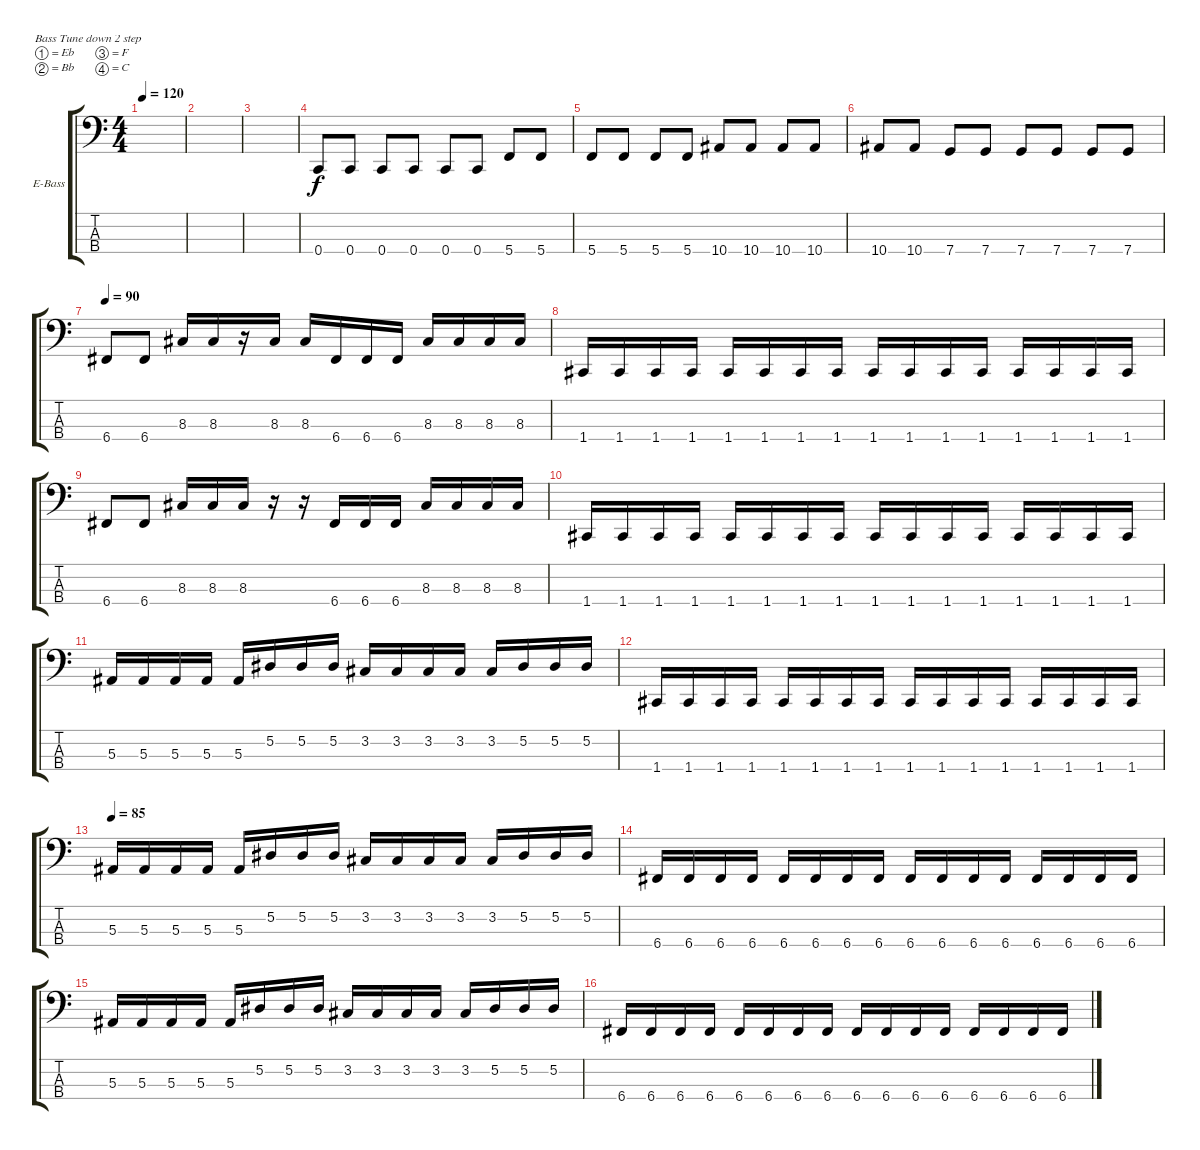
\defaultSystemsLayout 4
\bracketExtendMode groupsimilarinstruments
\firstSystemTrackNameOrientation horizontal
\otherSystemsTrackNameOrientation horizontal
\track ("Electric Bass" "E-Bass") {instrument electricbassfinger}
\staff {score tabs}
\tuning (Eb2 Bb1 F1 C1)
\ts (4 4)
\tempo 120
\clef f4
\ks c
|
|
|
0.4.8 0.4.8 0.4.8 0.4.8 0.4.8 0.4.8 5.4.8 5.4.8 |
5.4.8 5.4.8 5.4.8 5.4.8 10.4.8 10.4.8 10.4.8 10.4.8 |
10.4.8 10.4.8 7.4.8 7.4.8 7.4.8 7.4.8 7.4.8 7.4.8 |
\tempo 90
6.4.8{dy f} 6.4.8 8.3.16 8.3.16 r.16 8.3.16 8.3.16 6.4.16 6.4.16 6.4.16 8.3.16 8.3.16 8.3.16 8.3.16 |
1.4.16 1.4.16 1.4.16 1.4.16 1.4.16 1.4.16 1.4.16 1.4.16 1.4.16 1.4.16 1.4.16 1.4.16 1.4.16 1.4.16 1.4.16 1.4.16 |
6.4.8 6.4.8 8.3.16 8.3.16 8.3.16 r.16 r.16 6.4.16 6.4.16 6.4.16 8.3.16 8.3.16 8.3.16 8.3.16 |
1.4.16 1.4.16 1.4.16 1.4.16 1.4.16 1.4.16 1.4.16 1.4.16 1.4.16 1.4.16 1.4.16 1.4.16 1.4.16 1.4.16 1.4.16 1.4.16 |
5.3.16 5.3.16 5.3.16 5.3.16 5.3.16 5.2.16 5.2.16 5.2.16 3.2.16 3.2.16 3.2.16 3.2.16 3.2.16 5.2.16 5.2.16 5.2.16 |
1.4.16 1.4.16 1.4.16 1.4.16 1.4.16 1.4.16 1.4.16 1.4.16 1.4.16 1.4.16 1.4.16 1.4.16 1.4.16 1.4.16 1.4.16 1.4.16 |
\tempo 85
5.3.16 5.3.16 5.3.16 5.3.16 5.3.16 5.2.16 5.2.16 5.2.16 3.2.16 3.2.16 3.2.16 3.2.16 3.2.16 5.2.16 5.2.16 5.2.16 |
6.4.16 6.4.16 6.4.16 6.4.16 6.4.16 6.4.16 6.4.16 6.4.16 6.4.16 6.4.16 6.4.16 6.4.16 6.4.16 6.4.16 6.4.16 6.4.16 |
5.3.16 5.3.16 5.3.16 5.3.16 5.3.16 5.2.16 5.2.16 5.2.16 3.2.16 3.2.16 3.2.16 3.2.16 3.2.16 5.2.16 5.2.16 5.2.16 |
6.4.16 6.4.16 6.4.16 6.4.16 6.4.16 6.4.16 6.4.16 6.4.16 6.4.16 6.4.16 6.4.16 6.4.16 6.4.16 6.4.16 6.4.16 6.4.16
